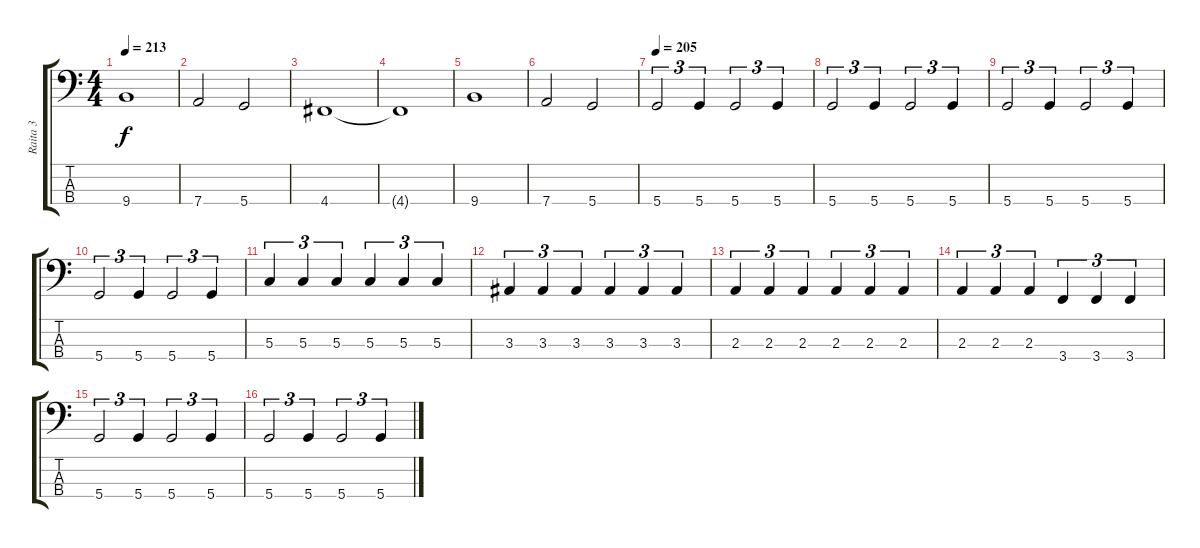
\track ("Raita 3" "Raita 3") {instrument electricbassfinger}
\staff {score tabs}
\tuning (F2 C2 G1 D1) {hide}
\ts (4 4)
\tempo 213
\clef f4
\ks c
9.4.1{dy f} |
7.4.2 5.4.2 |
4.4.1 |
4.4{t}.1 |
9.4.1 |
7.4.2 5.4.2 |
\tempo 205
5.4.2{tu (3 2)} 5.4.4{tu (3 2)} 5.4.2{tu (3 2)} 5.4.4{tu (3 2)} |
5.4.2{tu (3 2)} 5.4.4{tu (3 2)} 5.4.2{tu (3 2)} 5.4.4{tu (3 2)} |
5.4.2{tu (3 2)} 5.4.4{tu (3 2)} 5.4.2{tu (3 2)} 5.4.4{tu (3 2)} |
5.4.2{tu (3 2)} 5.4.4{tu (3 2)} 5.4.2{tu (3 2)} 5.4.4{tu (3 2)} |
5.3.4{tu (3 2)} 5.3.4{tu (3 2)} 5.3.4{tu (3 2)} 5.3.4{tu (3 2)} 5.3.4{tu (3 2)} 5.3.4{tu (3 2)} |
3.3.4{tu (3 2)} 3.3.4{tu (3 2)} 3.3.4{tu (3 2)} 3.3.4{tu (3 2)} 3.3.4{tu (3 2)} 3.3.4{tu (3 2)} |
2.3.4{tu (3 2)} 2.3.4{tu (3 2)} 2.3.4{tu (3 2)} 2.3.4{tu (3 2)} 2.3.4{tu (3 2)} 2.3.4{tu (3 2)} |
2.3.4{tu (3 2)} 2.3.4{tu (3 2)} 2.3.4{tu (3 2)} 3.4.4{tu (3 2)} 3.4.4{tu (3 2)} 3.4.4{tu (3 2)} |
5.4.2{tu (3 2)} 5.4.4{tu (3 2)} 5.4.2{tu (3 2)} 5.4.4{tu (3 2)} |
5.4.2{tu (3 2)} 5.4.4{tu (3 2)} 5.4.2{tu (3 2)} 5.4.4{tu (3 2)}
